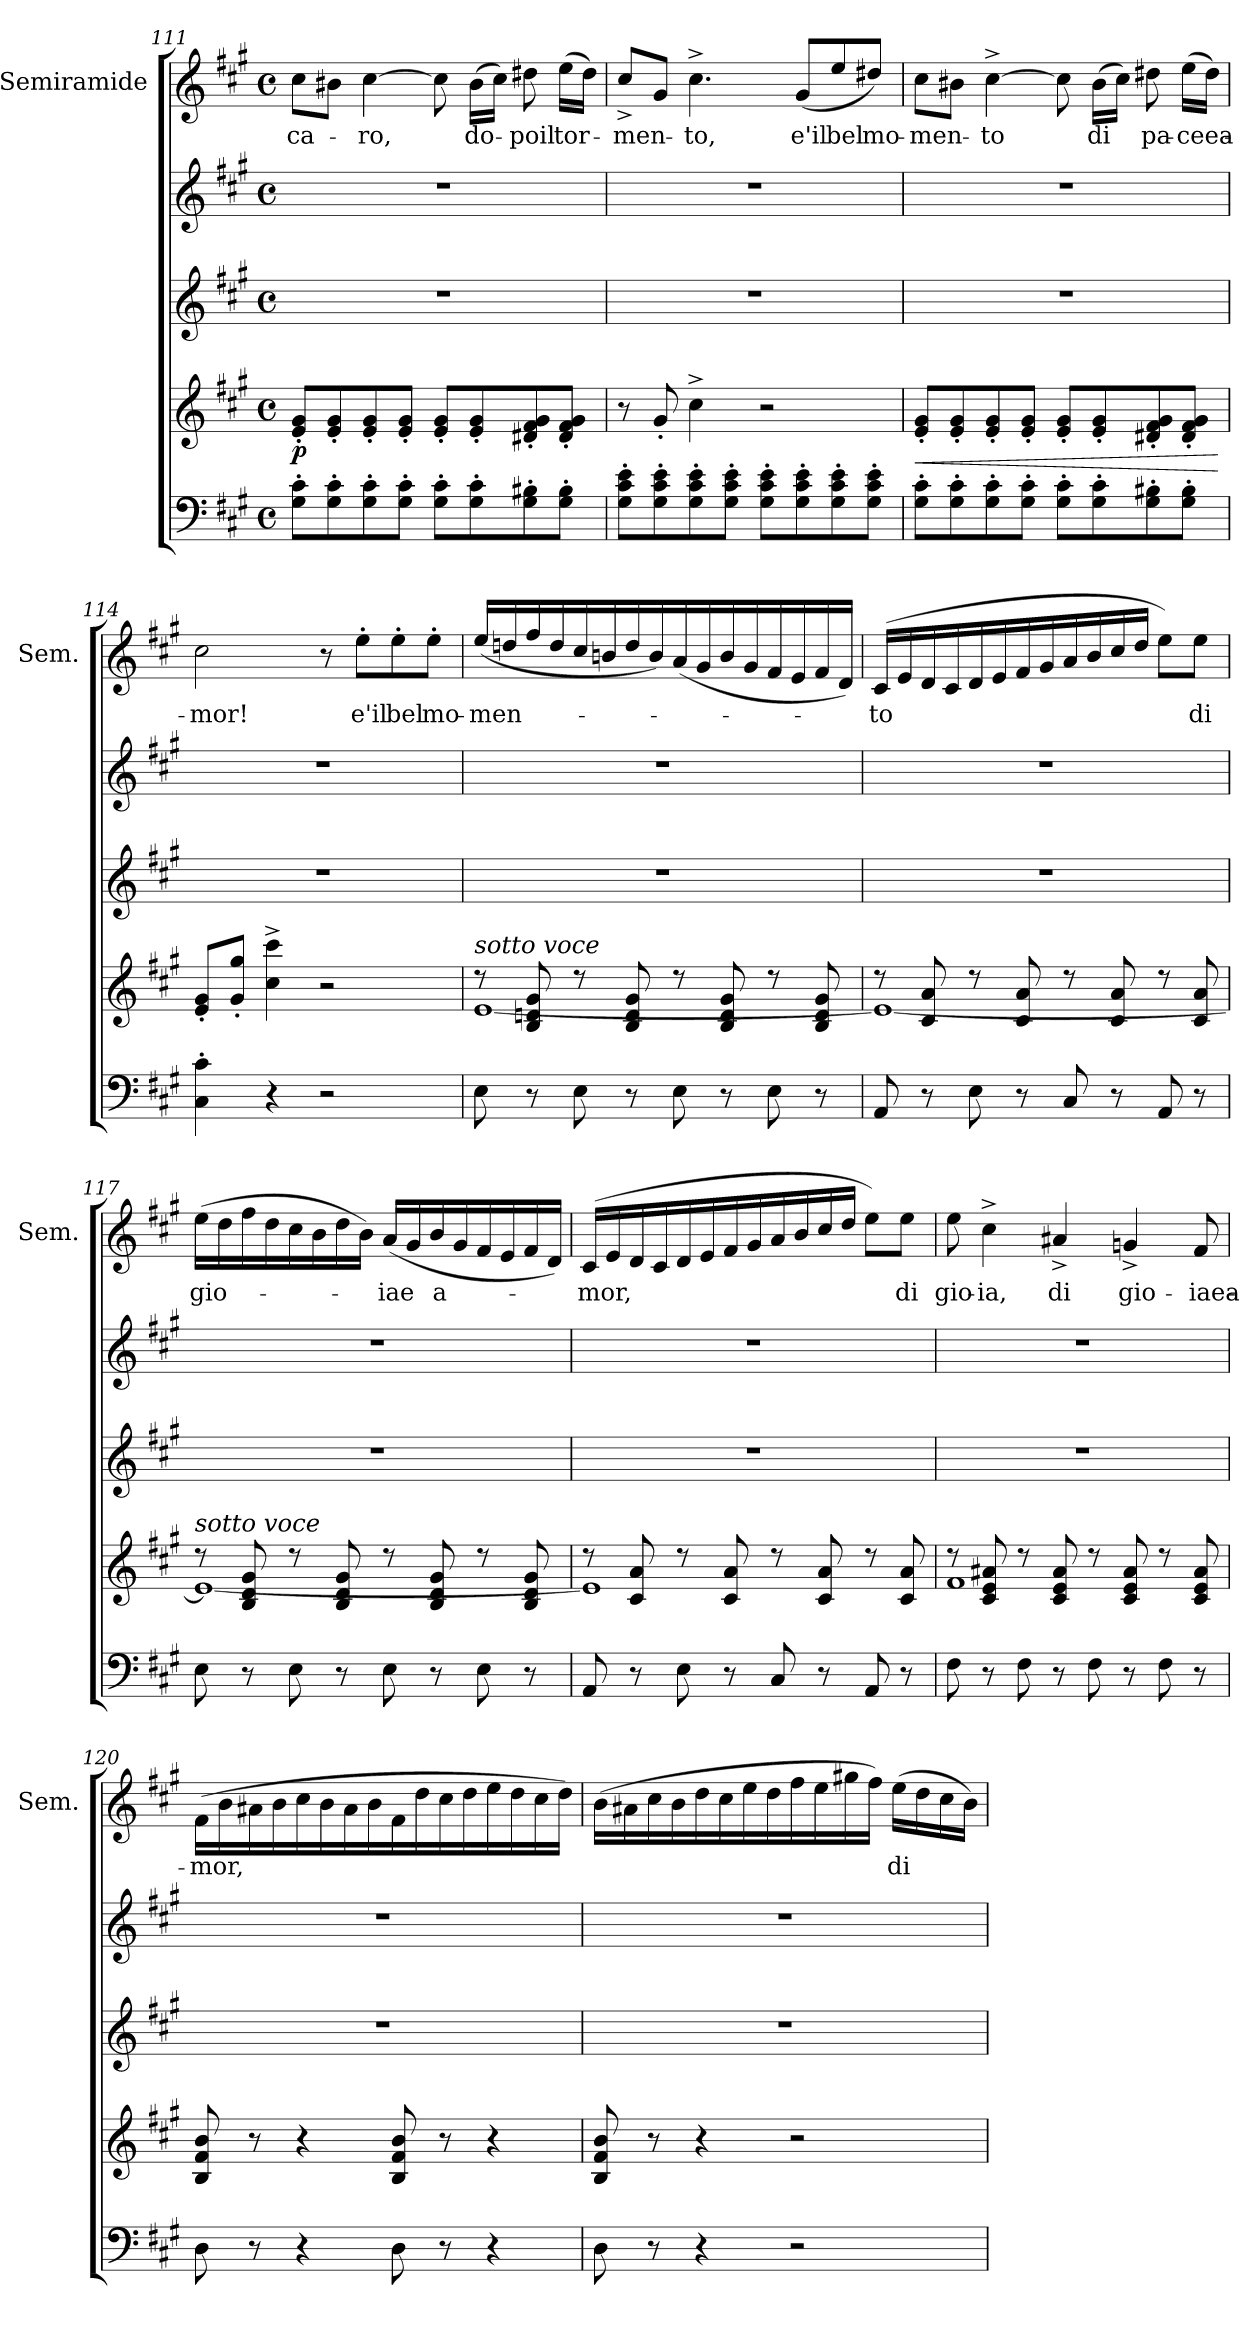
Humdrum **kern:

**kern	**kern	**dynam	**kern	**kern	**kern	**text
*part4	*part4	*part4	*part3	*part2	*part1	*part1
*staff5	*staff4	*staff4/5	*staff3	*staff2	*staff1	*staff1
*	*	*	*	*	*I"Semiramide	*
*	*	*	*	*	*I'Sem.	*
*clefF4	*clefG2	*	*clefG2	*clefG2	*clefG2	*
*k[f#c#g#]	*k[f#c#g#]	*	*k[f#c#g#]	*k[f#c#g#]	*k[f#c#g#]	*
*A:	*A:	*	*A:	*A:	*A:	*
*M4/4	*M4/4	*	*M4/4	*M4/4	*M4/4	*
*met(c)	*met(c)	*	*met(c)	*met(c)	*met(c)	*
=111	=111	=111	=111	=111	=111	=111
!	!	!LO:DY:b	!	!	!	!LO:LY:b
8G#\' 8c#\'L	8e/' 8g#/'L	p	1r	1r	8cc#\L	ca-
8G#\' 8c#\'	8e/' 8g#/'	.	.	.	8b#X\J	.
!	!	!	!	!	!	!LO:LY:b
8G#\' 8c#\'	8e/' 8g#/'	.	.	.	[4cc#\	-ro,
8G#\' 8c#\'J	8e/' 8g#/'J	.	.	.	.	.
8G#\' 8c#\'L	8e/' 8g#/'L	.	.	.	8cc#\]	.
!	!	!	!	!	!	!LO:LY:b
8G#\' 8c#\'	8e/' 8g#/'	.	.	.	(>16b#\LL	do-
.	.	.	.	.	16cc#\JJ)	.
!	!	!	!	!	!	!LO:LY:b
8G#\' 8B#X\'	8d#X/' 8f#/' 8g#/'	.	.	.	8dd#X\	poil
!	!	!	!	!	!	!LO:LY:b
8G#\' 8B#\'J	8d#/' 8f#/' 8g#/'J	.	.	.	(>16ee\LL	tor-
.	.	.	.	.	16dd#\JJ)	.
!!LO:LB:g=z
=112	=112	=112	=112	=112	=112	=112
!	!	!	!	!	!	!LO:LY:b
8G#\' 8c#\' 8e\'L	8r	.	1r	1r	8cc#^/L	-men-
8G#\' 8c#\' 8e\'	8g#'/	.	.	.	8g#/J	.
!	!	!	!	!	!	!LO:LY:b
8G#\' 8c#\' 8e\'	4cc#^\	.	.	.	4.cc#^\	-to,
8G#\' 8c#\' 8e\'J	.	.	.	.	.	.
8G#\' 8c#\' 8e\'L	2r	.	.	.	.	.
!	!	!	!	!	!	!LO:LY:b
8G#\' 8c#\' 8e\'	.	.	.	.	(<8g#/L	e'il
!	!	!	!	!	!	!LO:LY:b
8G#\' 8c#\' 8e\'	.	.	.	.	8ee/	bel
!	!	!	!	!	!	!LO:LY:b
8G#\' 8c#\' 8e\'J	.	.	.	.	8dd#X/J)	mo-
!!LO:PB:g=z
=113	=113	=113	=113	=113	=113	=113
!	!	!LO:HP:b	!	!	!	!LO:LY:b
8G#\' 8c#\'L	8e/' 8g#/'L	<	1r	1r	8cc#\L	-men-
8G#\' 8c#\'	8e/' 8g#/'	.	.	.	8b#X\J	.
!	!	!	!	!	!	!LO:LY:b
8G#\' 8c#\'	8e/' 8g#/'	.	.	.	[4cc#^\	-to
8G#\' 8c#\'J	8e/' 8g#/'J	.	.	.	.	.
8G#\' 8c#\'L	8e/' 8g#/'L	.	.	.	8cc#\]	.
!	!	!	!	!	!	!LO:LY:b
8G#\' 8c#\'	8e/' 8g#/'	.	.	.	(>16b#\LL	di
.	.	.	.	.	16cc#\JJ)	.
!	!	!	!	!	!	!LO:LY:b
8G#\' 8B#X\'	8d#X/' 8f#/' 8g#/'	.	.	.	8dd#X\	pa-
!	!	!	!	!	!	!LO:LY:b
8G#\' 8B#\'J	8d#/' 8f#/' 8g#/'J	.	.	.	(>16ee\LL	ceea-
.	.	.	.	.	16dd#\JJ)	.
.	.	[	.	.	.	.
=114	=114	=114	=114	=114	=114	=114
!	!	!	!	!	!	!LO:LY:b
4C#\' 4c#\'	8e/' 8g#/'L	.	1r	1r	2cc#\	-mor!
.	8g#/' 8gg#/'J	.	.	.	.	.
4r	4cc#\^ 4ccc#\^	.	.	.	.	.
2r	2r	.	.	.	8r	.
!	!	!	!	!	!	!LO:LY:b
.	.	.	.	.	8ee'\L	e'il
!	!	!	!	!	!	!LO:LY:b
.	.	.	.	.	8ee'\	bel
!	!	!	!	!	!	!LO:LY:b
.	.	.	.	.	8ee'\J	mo-
=115	=115	=115	=115	=115	=115	=115
*	*^	*	*	*	*	*
!	!LO:TX:a:i:t=sotto voce	!	!	!	!	!	!
!	!	!	!	!	!	!	!LO:LY:b
8E\	8r	[1e	.	1r	1r	(<16ee/LL	-men-
.	.	.	.	.	.	16ddn/	.
8r	8B/ 8dn/ 8g#/	.	.	.	.	16ff#/	.
.	.	.	.	.	.	16dd/	.
8E\	8r	.	.	.	.	16cc#/	.
.	.	.	.	.	.	16bn/	.
8r	8B/ 8d/ 8g#/	.	.	.	.	16dd/	.
.	.	.	.	.	.	16b/)	.
8E\	8r	.	.	.	.	(<16a/	.
.	.	.	.	.	.	16g#/	.
8r	8B/ 8d/ 8g#/	.	.	.	.	16b/	.
.	.	.	.	.	.	16g#/	.
8E\	8r	.	.	.	.	16f#/	.
.	.	.	.	.	.	16e/	.
8r	8B/ 8d/ 8g#/	.	.	.	.	16f#/	.
.	.	.	.	.	.	16d/JJ)	.
!!LO:LB:g=z
=116	=116	=116	=116	=116	=116	=116	=116
!	!	!	!	!	!	!	!LO:LY:b
8AA/	8r	1e_	.	1r	1r	(>16c#/LL	-to
.	.	.	.	.	.	16e/	.
8r	8c#/ 8a/	.	.	.	.	16d/	.
.	.	.	.	.	.	16c#/	.
8E\	8r	.	.	.	.	16d/	.
.	.	.	.	.	.	16e/	.
8r	8c#/ 8a/	.	.	.	.	16f#/	.
.	.	.	.	.	.	16g#/	.
8C#/	8r	.	.	.	.	16a/	.
.	.	.	.	.	.	16b/	.
8r	8c#/ 8a/	.	.	.	.	16cc#/	.
.	.	.	.	.	.	16dd/JJ	.
8AA/	8r	.	.	.	.	8ee\L)	.
!	!	!	!	!	!	!	!LO:LY:b
8r	8c#/ 8a/	.	.	.	.	8ee\J	di
!!LO:PB:g=z
=117	=117	=117	=117	=117	=117	=117	=117
!	!LO:TX:a:i:t=sotto voce	!	!	!	!	!	!
!	!	!	!	!	!	!	!LO:LY:b
8E\	8r	1e_	.	1r	1r	(>16ee\LL	gio-
.	.	.	.	.	.	16dd\	.
8r	8B/ 8d/ 8g#/	.	.	.	.	16ff#\	.
.	.	.	.	.	.	16dd\	.
8E\	8r	.	.	.	.	16cc#\	.
.	.	.	.	.	.	16b\	.
8r	8B/ 8d/ 8g#/	.	.	.	.	16dd\	.
.	.	.	.	.	.	16b\JJ)	.
!	!	!	!	!	!	!	!LO:LY:b
8E\	8r	.	.	.	.	(<16a/LL	iae
.	.	.	.	.	.	16g#/	.
!	!	!	!	!	!	!	!LO:LY:b
8r	8B/ 8d/ 8g#/	.	.	.	.	16b/	a-
.	.	.	.	.	.	16g#/	.
8E\	8r	.	.	.	.	16f#/	.
.	.	.	.	.	.	16e/	.
8r	8B/ 8d/ 8g#/	.	.	.	.	16f#/	.
.	.	.	.	.	.	16d/JJ)	.
=118	=118	=118	=118	=118	=118	=118	=118
!	!	!	!	!	!	!	!LO:LY:b
8AA/	8r	1e]	.	1r	1r	(>16c#/LL	-mor,
.	.	.	.	.	.	16e/	.
8r	8c#/ 8a/	.	.	.	.	16d/	.
.	.	.	.	.	.	16c#/	.
8E\	8r	.	.	.	.	16d/	.
.	.	.	.	.	.	16e/	.
8r	8c#/ 8a/	.	.	.	.	16f#/	.
.	.	.	.	.	.	16g#/	.
8C#/	8r	.	.	.	.	16a/	.
.	.	.	.	.	.	16b/	.
8r	8c#/ 8a/	.	.	.	.	16cc#/	.
.	.	.	.	.	.	16dd/JJ	.
8AA/	8r	.	.	.	.	8ee\L)	.
!	!	!	!	!	!	!	!LO:LY:b
8r	8c#/ 8a/	.	.	.	.	8ee\J	di
=119	=119	=119	=119	=119	=119	=119	=119
!	!	!	!	!	!	!	!LO:LY:b
8F#\	8rdd	1f#	.	1r	1r	8ee\	gio-
!	!	!	!	!	!	!	!LO:LY:b
8r	8c#/ 8e/ 8a#X/	.	.	.	.	4cc#^\	-ia,
8F#\	8rdd	.	.	.	.	.	.
!	!	!	!	!	!	!	!LO:LY:b
8r	8c#/ 8e/ 8a#/	.	.	.	.	4a#X^/	di
8F#\	8rdd	.	.	.	.	.	.
!	!	!	!	!	!	!	!LO:LY:b
8r	8c#/ 8e/ 8a#/	.	.	.	.	4gn^/	gio-
8F#\	8rdd	.	.	.	.	.	.
!	!	!	!	!	!	!	!LO:LY:b
8r	8c#/ 8e/ 8a#/	.	.	.	.	8f#/	iaea-
*	*v	*v	*	*	*	*	*
!!LO:LB:g=z
=120	=120	=120	=120	=120	=120	=120
!	!	!	!	!	!	!LO:LY:b
8D\	8B/ 8f#/ 8b/	.	1r	1r	(>16f#\LL	-mor,
.	.	.	.	.	16b\	.
8r	8r	.	.	.	16a#X\	.
.	.	.	.	.	16b\	.
4r	4r	.	.	.	16cc#\	.
.	.	.	.	.	16b\	.
.	.	.	.	.	16a#\	.
.	.	.	.	.	16b\	.
8D\	8B/ 8f#/ 8b/	.	.	.	16f#\	.
.	.	.	.	.	16dd\	.
8r	8r	.	.	.	16cc#\	.
.	.	.	.	.	16dd\	.
4r	4r	.	.	.	16ee\	.
.	.	.	.	.	16dd\	.
.	.	.	.	.	16cc#\	.
.	.	.	.	.	16dd\JJ)	.
=121	=121	=121	=121	=121	=121	=121
8D\	8B/ 8f#/ 8b/	.	1r	1r	(>16b\LL	.
.	.	.	.	.	16a#X\	.
8r	8r	.	.	.	16cc#\	.
.	.	.	.	.	16b\	.
4r	4r	.	.	.	16dd\	.
.	.	.	.	.	16cc#\	.
.	.	.	.	.	16ee\	.
.	.	.	.	.	16dd\	.
2r	2r	.	.	.	16ff#\	.
.	.	.	.	.	16ee\	.
.	.	.	.	.	16gg#X\	.
.	.	.	.	.	16ff#\JJ)	.
!	!	!	!	!	!	!LO:LY:b
.	.	.	.	.	(>16ee\LL	di
.	.	.	.	.	16dd\	.
.	.	.	.	.	16cc#\	.
.	.	.	.	.	16b\JJ)	.
=	=	=	=	=	=	=
*-	*-	*-	*-	*-	*-	*-
